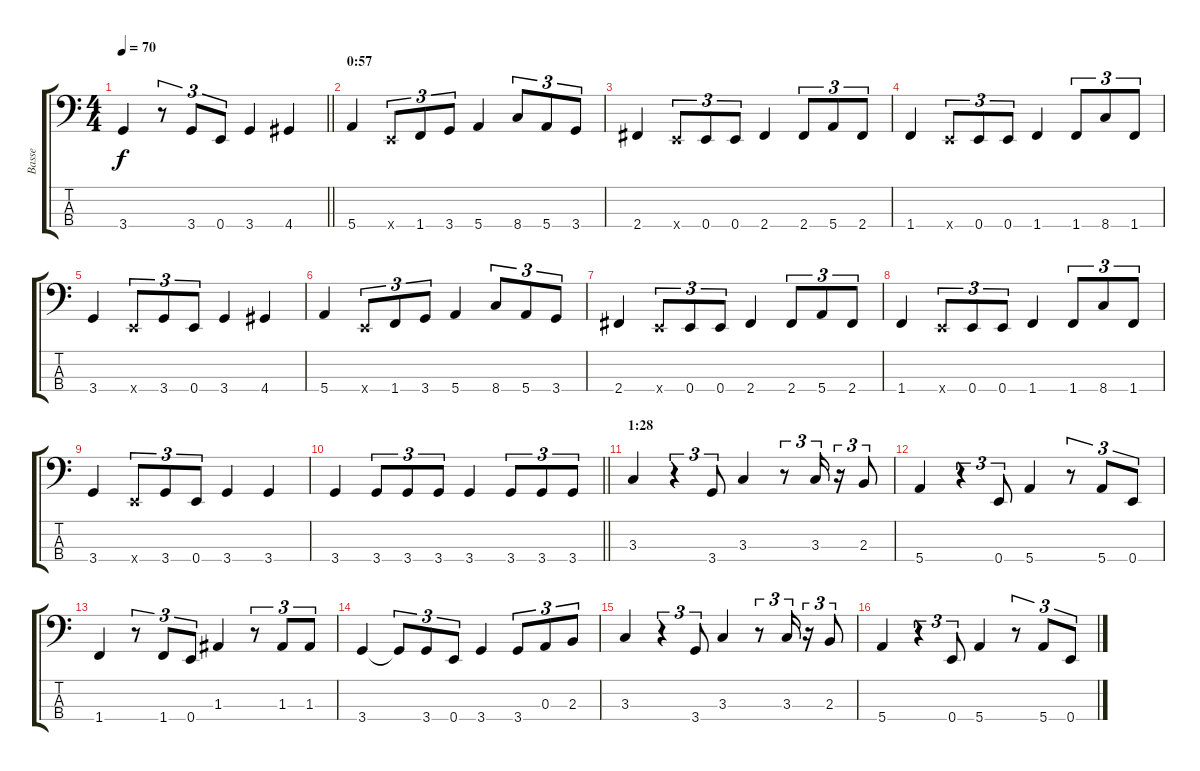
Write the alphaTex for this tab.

\track ("Basse" "Basse") {instrument electricbassfinger}
\staff {score tabs}
\tuning (G2 D2 A1 E1) {hide}
\ts (4 4)
\tempo 70
\clef f4
\barLineRight lightlight
\ks c
3.4.4{dy f} r.8{tu (3 2)} 3.4.8{tu (3 2)} 0.4.8{tu (3 2)} 3.4.4 4.4.4 |
\section ("" "0:57")
5.4.4 0.4{x}.8{tu (3 2)} 1.4.8{tu (3 2)} 3.4.8{tu (3 2)} 5.4.4 8.4.8{tu (3 2)} 5.4.8{tu (3 2)} 3.4.8{tu (3 2)} |
2.4.4 0.4{x}.8{tu (3 2)} 0.4.8{tu (3 2)} 0.4.8{tu (3 2)} 2.4.4 2.4.8{tu (3 2)} 5.4.8{tu (3 2)} 2.4.8{tu (3 2)} |
1.4.4 0.4{x}.8{tu (3 2)} 0.4.8{tu (3 2)} 0.4.8{tu (3 2)} 1.4.4 1.4.8{tu (3 2)} 8.4.8{tu (3 2)} 1.4.8{tu (3 2)} |
3.4.4 0.4{x}.8{tu (3 2)} 3.4.8{tu (3 2)} 0.4.8{tu (3 2)} 3.4.4 4.4.4 |
5.4.4 0.4{x}.8{tu (3 2)} 1.4.8{tu (3 2)} 3.4.8{tu (3 2)} 5.4.4 8.4.8{tu (3 2)} 5.4.8{tu (3 2)} 3.4.8{tu (3 2)} |
2.4.4 0.4{x}.8{tu (3 2)} 0.4.8{tu (3 2)} 0.4.8{tu (3 2)} 2.4.4 2.4.8{tu (3 2)} 5.4.8{tu (3 2)} 2.4.8{tu (3 2)} |
1.4.4 0.4{x}.8{tu (3 2)} 0.4.8{tu (3 2)} 0.4.8{tu (3 2)} 1.4.4 1.4.8{tu (3 2)} 8.4.8{tu (3 2)} 1.4.8{tu (3 2)} |
3.4.4 0.4{x}.8{tu (3 2)} 3.4.8{tu (3 2)} 0.4.8{tu (3 2)} 3.4.4 3.4.4 |
\barLineRight lightlight
3.4.4 3.4.8{tu (3 2)} 3.4.8{tu (3 2)} 3.4.8{tu (3 2)} 3.4.4 3.4.8{tu (3 2)} 3.4.8{tu (3 2)} 3.4.8{tu (3 2)} |
\section ("" "1:28")
3.3.4 r.4{tu (3 2)} 3.4.8{tu (3 2)} 3.3.4 r.8{tu (3 2)} 3.3.16{tu (3 2)} r.16{tu (3 2)} 2.3.8{tu (3 2)} |
5.4.4 r.4{tu (3 2)} 0.4.8{tu (3 2)} 5.4.4 r.8{tu (3 2)} 5.4.8{tu (3 2)} 0.4.8{tu (3 2)} |
1.4.4 r.8{tu (3 2)} 1.4.8{tu (3 2)} 0.4.8{tu (3 2)} 1.3.4 r.8{tu (3 2)} 1.3.8{tu (3 2)} 1.3.8{tu (3 2)} |
3.4.4 3.4{t}.8{tu (3 2)} 3.4.8{tu (3 2)} 0.4.8{tu (3 2)} 3.4.4 3.4.8{tu (3 2)} 0.3.8{tu (3 2)} 2.3.8{tu (3 2)} |
3.3.4 r.4{tu (3 2)} 3.4.8{tu (3 2)} 3.3.4 r.8{tu (3 2)} 3.3.16{tu (3 2)} r.16{tu (3 2)} 2.3.8{tu (3 2)} |
5.4.4 r.4{tu (3 2)} 0.4.8{tu (3 2)} 5.4.4 r.8{tu (3 2)} 5.4.8{tu (3 2)} 0.4.8{tu (3 2)}
